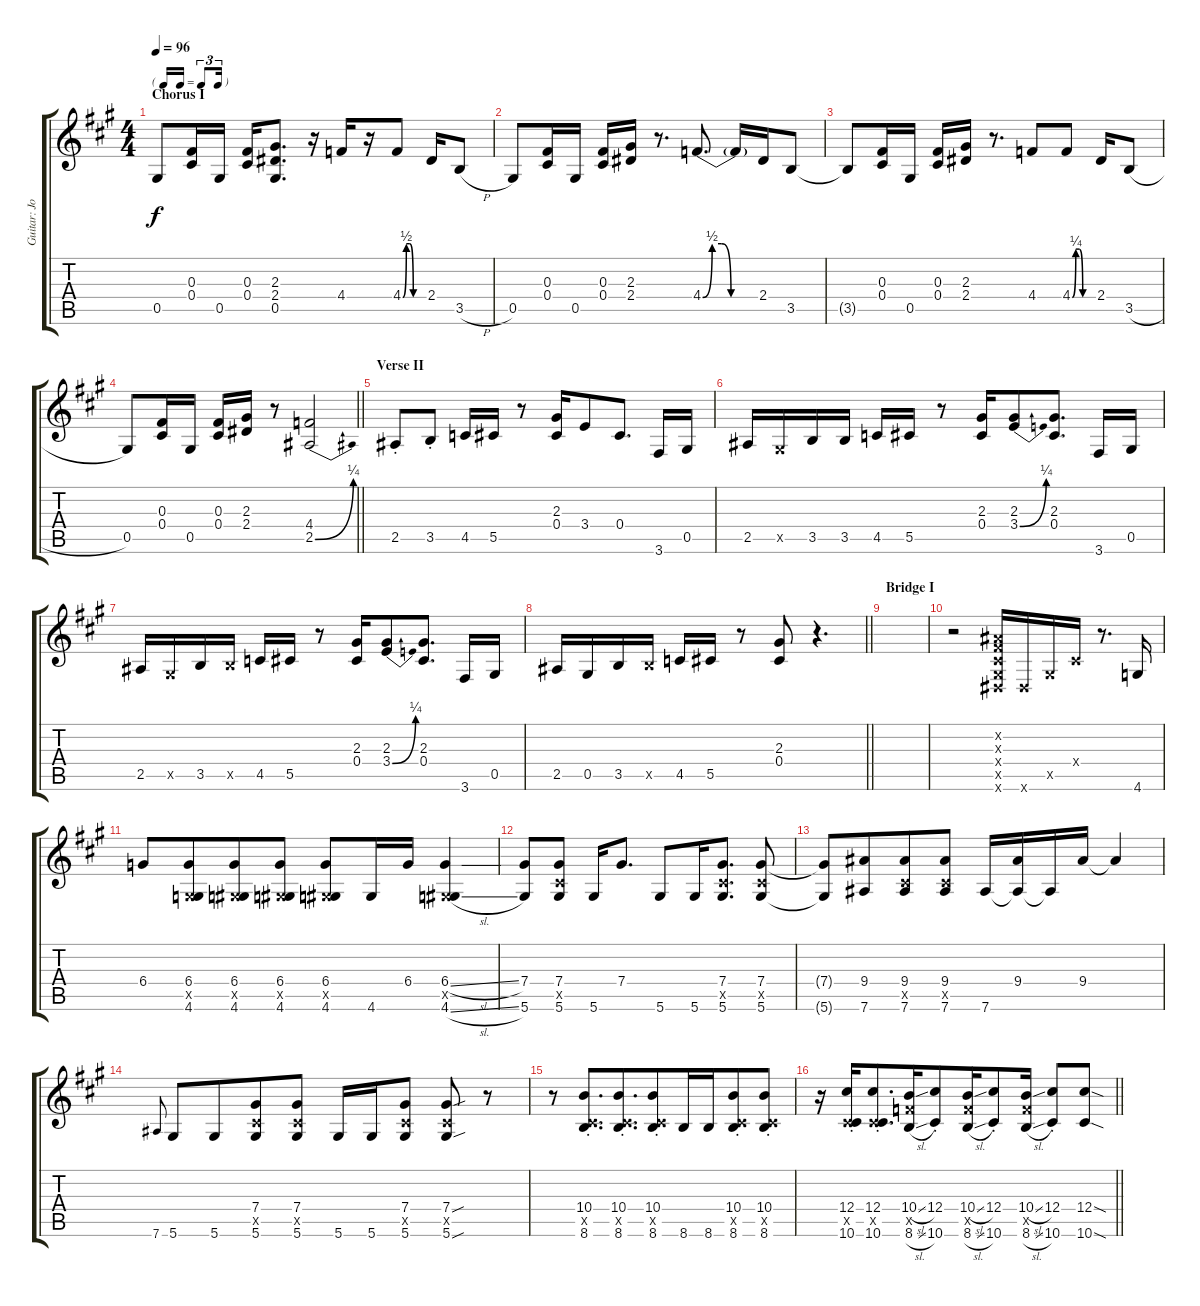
\track ("Guitar: Joe" "Guitar: Jo") {instrument distortionguitar}
\staff {score tabs}
\tuning (Eb4 Bb3 Gb3 Db3 Ab2 Eb2) {hide}
\ts (4 4)
\tf triplet16th
\section ("" "Chorus I")
\tempo 96
\clef g2
\ks a
0.5{t}.8{dy f} (0.3 0.4).16 0.5.16 (0.3 0.4).16 (2.3 2.4 0.5).8{d} r.16 4.4.16 r.16 4.4{be (custom 0 0 10 2 20 2 30 0 60 0)}.8 2.4.16 3.5{h}.8 |
0.5.8 (0.3 0.4).16 0.5.16 (0.3 0.4).16 (2.3 2.4).16 r.8{d} 4.4{be (custom 0 0 10 2 20 2 30 0 60 0)}.8{d} 4.4{t}.16 2.4.16 3.5.8 |
3.5{t}.8 (0.3 0.4).16 0.5.16 (0.3 0.4).16 (2.3 2.4).16 r.8{d} 4.4.8 4.4{be (custom 0 0 10 1 20 1 30 0 60 0)}.8 2.4.16 3.5{h}.8 |
\barLineRight lightlight
0.5.8 (0.3 0.4).16 0.5.16 (0.3 0.4).16 (2.3 2.4).16 r.8 (4.4 2.5{be (bend 0 0 60 1)}).2 |
\section ("" "Verse II")
2.5{st}.8 3.5{st}.8 4.5.16 5.5.16 r.8 (2.3 0.4).16 3.4.8 0.4.8{d} 3.6.16 0.5.16 |
2.5.16 0.5{x}.16 3.5.16 3.5.16 4.5.16 5.5.16 r.8 (2.3 0.4).16 (2.3 3.4{be (bend 0 0 60 1)}).8 (2.3 0.4).8{d} 3.6.16 0.5.16 |
2.5.16 0.5{x}.16 3.5.16 3.5{x}.16 4.5.16 5.5.16 r.8 (2.3 0.4).16 (2.3 3.4{be (bend 0 0 60 1)}).8 (2.3 0.4).8{d} 3.6.16 0.5.16 |
\barLineRight lightlight
2.5.16 0.5.16 3.5.16 3.5{x}.16 4.5.16 5.5.16 r.8 (2.3 0.4).8 r.4{d} |
\section ("" "Bridge I")
|
r.2 (0.2{x} 0.3{x} 0.4{x} 0.5{x} 0.6{x}).16 0.6{x}.16 0.5{x}.16 0.4{x}.16 r.8{d} 4.6.16 |
6.4.8 (6.4 0.5{x} 4.6).8{beam merge} (6.4 0.5{x} 4.6).8 (6.4 0.5{x} 4.6).8 (6.4 0.5{x} 4.6).8 4.6.16 6.4.16 (6.4{sl} 0.5{x} 4.6{sl}).4 |
(7.4 5.6).8 (7.4 5.5{x} 5.6).8 5.6.16 7.4.8{d} 5.6.8 5.6.16 (7.4 5.5{x} 5.6).8{d} (7.4 5.5{x} 5.6).8 |
(7.4{t} 5.6{t}).8 (9.4 7.6).8{beam merge} (9.4 5.5{x} 7.6).8 (9.4 5.5{x} 7.6).8 7.6.16 (9.4 7.6{t}).16 7.6{t}.16 9.4.16 9.4{t}.4 |
7.6.8{gr onbeat} 5.6.8 5.6.8{beam merge} (7.4 5.5{x} 5.6).8 (7.4 5.5{x} 5.6).8 5.6.16 5.6.16{beam merge} (7.4 5.5{x} 5.6).8 (7.4{sou} 5.5{x} 5.6{sou}).8 r.8 |
r.8{beam merge} (10.4{st} 5.5{x} 8.6{st}).8{d beam merge} (10.4{st} 5.5{x} 8.6{st}).8{d beam merge} (10.4{st} 5.5{x} 8.6{st}).8 8.6.16 8.6.16{beam merge} (10.4{st} 5.5{x} 8.6{st}).8{beam merge} (10.4{st} 5.5{x} 8.6{st}).8 |
\barLineRight lightlight
r.16{beam merge} (12.4{st} 5.5{x} 10.6{st}).16{beam merge} (12.4{st} 5.5{x} 10.6{st}).8{d beam merge} (10.4{sl} 9.5{x} 8.6{sl}).16 (12.4{st} 10.6{st}).8{beam merge} (10.4{sl} 9.5{x} 8.6{sl}).16 (12.4{st} 10.6{st}).8{beam merge} (10.4{sl} 9.5{x} 8.6{sl}).16 (12.4{st} 10.6{st}).8 (12.4{sod} 10.6{sod}).8
